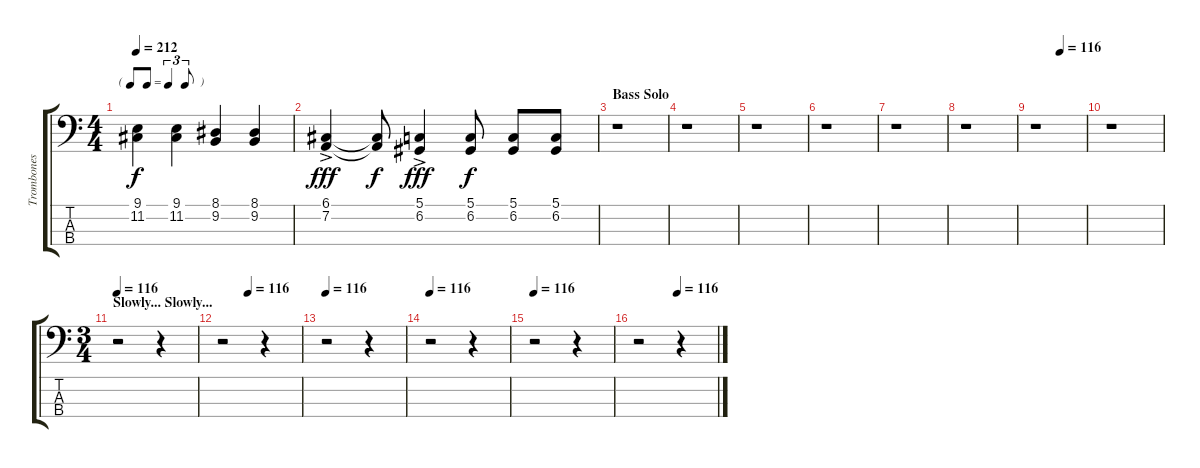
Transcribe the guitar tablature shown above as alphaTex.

\track ("Trombones" "Trombones") {instrument trombone}
\staff {score tabs}
\tuning (G2 D2 A1 E1) {hide}
\ts (4 4)
\tf triplet8th
\tempo 212
\clef f4
\ks c
(9.1 11.2).4{dy f} (9.1 11.2).4 (8.1 9.2).4 (8.1 9.2).4 |
(6.1{ac} 7.2).4{dy fff} (6.1{t} 7.2{t}).8{dy f} (5.1{ac} 6.2).4{dy fff} (5.1 6.2).8{dy f} (5.1 6.2).8 (5.1 6.2).8 |
\section ("" "Bass Solo")
r.1 |
r.1 |
r.1 |
r.1 |
r.1 |
r.1 |
\tempo (116 0.5)
r.1 |
r.1 |
\ts (3 4)
\section ("" "Slowly... Slowly...")
\tempo 116
r.2 r.4 |
\tempo (116 0.3333333333333333)
r.2 r.4 |
\tempo 116
r.2 r.4 |
\tempo 116
r.2 r.4 |
\tempo 116
r.2 r.4 |
\tempo (116 0.5)
r.2 r.4
